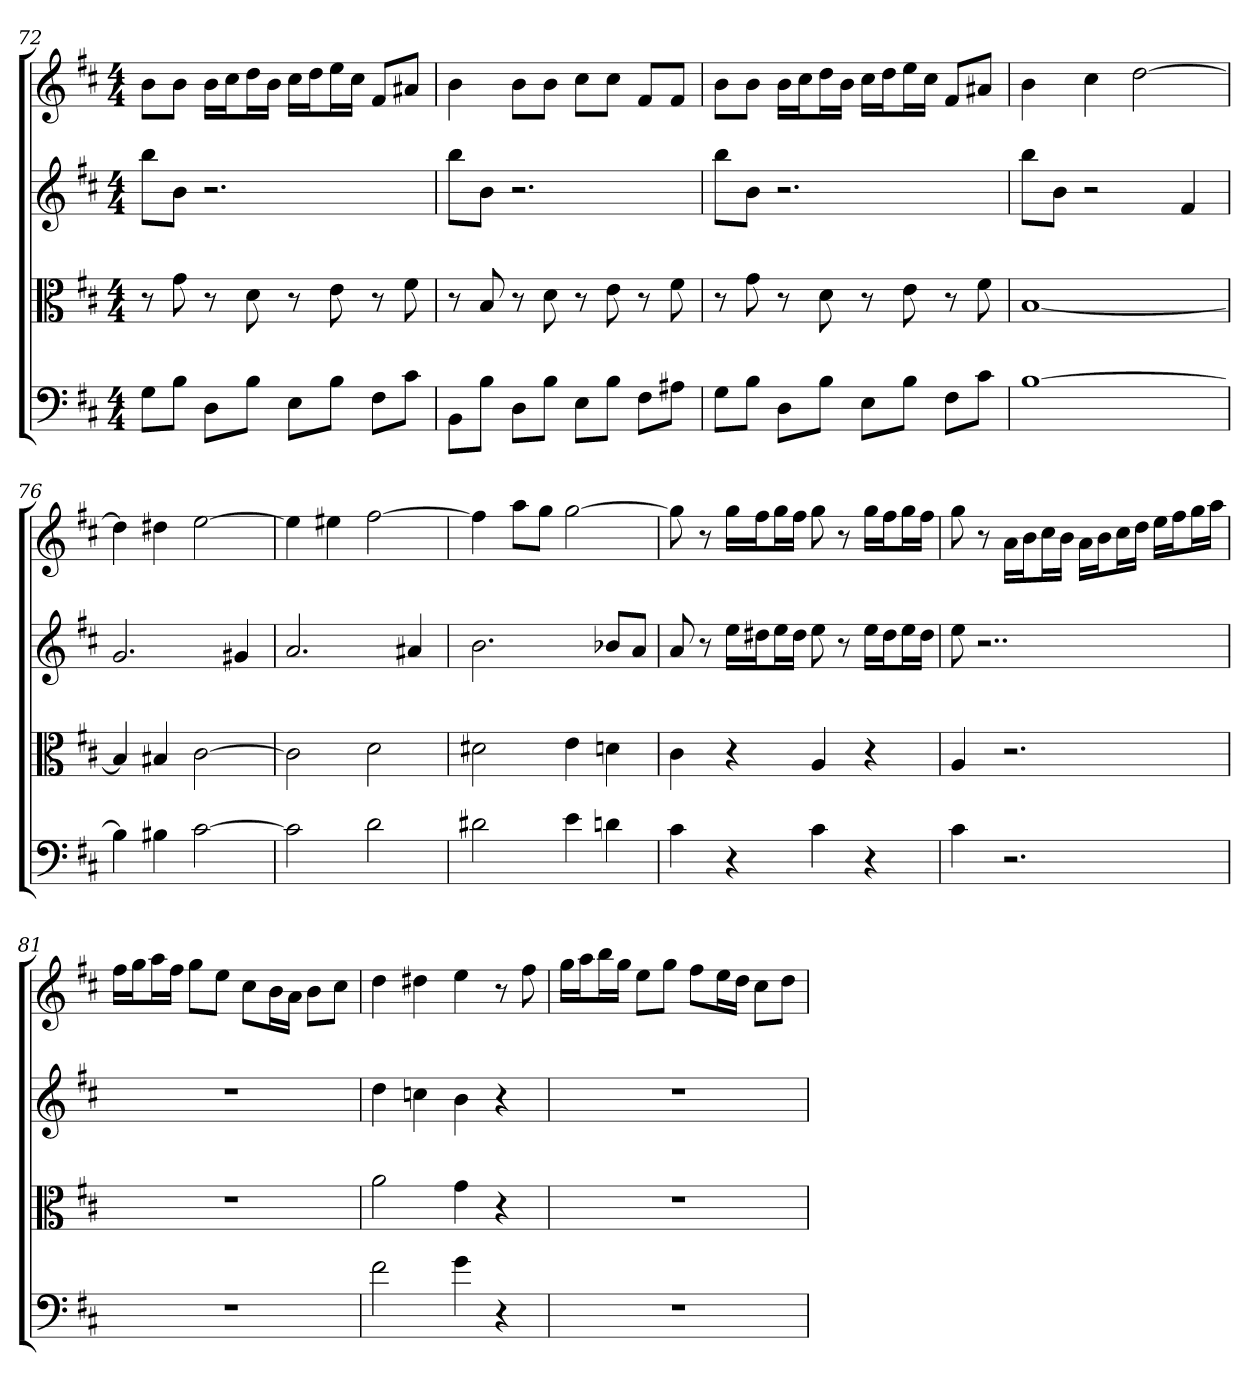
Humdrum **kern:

**kern	**kern	**kern	**kern
*part4	*part3	*part2	*part1
*staff4	*staff3	*staff2	*staff1
*clefF4	*clefC3	*	*
*k[f#c#]	*k[f#c#]	*k[f#c#]	*k[f#c#]
*D:	*D:	*D:	*D:
*M4/4	*M4/4	*M4/4	*M4/4
=72	=72	=72	=72
8G\L	8r	8bbL	8bL
8B\J	8g	8bJ	8bJ
8D\L	8r	2.r	16bLL
.	.	.	16cc#J
8B\J	8d	.	16ddL
.	.	.	16bJJ
8E\L	8r	.	16cc#LL
.	.	.	16ddJ
8B\J	8e	.	16eeL
.	.	.	16cc#JJ
8F#\L	8r	.	8f#L
8c#\J	8f#	.	8a#XJ
=73	=73	=73	=73
8BB\L	8r	8bbL	4b
8B\J	8B	8bJ	.
8D\L	8r	2.r	8bL
8B\J	8d	.	8bJ
8E\L	8r	.	8cc#L
8B\J	8e	.	8cc#J
8F#\L	8r	.	8f#L
8A#X\J	8f#	.	8f#J
=74	=74	=74	=74
8G\L	8r	8bbL	8bL
8B\J	8g	8bJ	8bJ
8D\L	8r	2.r	16bLL
.	.	.	16cc#J
8B\J	8d	.	16ddL
.	.	.	16bJJ
8E\L	8r	.	16cc#LL
.	.	.	16ddJ
8B\J	8e	.	16eeL
.	.	.	16cc#JJ
8F#\L	8r	.	8f#L
8c#\J	8f#	.	8a#XJ
=75	=75	=75	=75
[1B	[1B	8bbL	4b
.	.	8bJ	.
.	.	2r	4cc#
.	.	.	[2dd
.	.	4f#	.
=76	=76	=76	=76
4B]	4B]	2.g	4dd]
4B#X	4B#X	.	4dd#X
[2c#	[2c#	.	[2ee
.	.	4g#X	.
=77	=77	=77	=77
2c#]	2c#]	2.a	4ee]
.	.	.	4ee#X
2d	2d	.	[2ff#
.	.	4a#X	.
=78	=78	=78	=78
2d#X	2d#X	2.b	4ff#]
.	.	.	8aaL
.	.	.	8ggJ
4e	4e	.	[2gg
4dn	4dn	8b-XL	.
.	.	8aJ	.
=79	=79	=79	=79
4c#	4c#	8a	8gg]
.	.	8r	8r
4r	4r	16eeLL	16ggLL
.	.	16dd#XJ	16ff#J
.	.	16eeL	16ggL
.	.	16dd#JJ	16ff#JJ
4c#	4A	8ee	8gg
.	.	8r	8r
4r	4r	16eeLL	16ggLL
.	.	16dd#J	16ff#J
.	.	16eeL	16ggL
.	.	16dd#JJ	16ff#JJ
=80	=80	=80	=80
4c#	4A	8ee	8gg
.	.	2..r	8r
2.r	2.r	.	16aLL
.	.	.	16bJ
.	.	.	16cc#L
.	.	.	16bJJ
.	.	.	16aLL
.	.	.	16bJ
.	.	.	16cc#L
.	.	.	16ddJJ
.	.	.	16eeLL
.	.	.	16ff#J
.	.	.	16ggL
.	.	.	16aaJJ
=81	=81	=81	=81
1r	1r	1r	16ff#LL
.	.	.	16ggJ
.	.	.	16aaL
.	.	.	16ff#JJ
.	.	.	8ggL
.	.	.	8eeJ
.	.	.	8cc#L
.	.	.	16bL
.	.	.	16aJJ
.	.	.	8bL
.	.	.	8cc#J
=82	=82	=82	=82
2f#	2a	4dd	4dd
.	.	4ccn	4dd#X
4g	4g	4b	4ee
4r	4r	4r	8r
.	.	.	8ff#
=83	=83	=83	=83
1r	1r	1r	16ggLL
.	.	.	16aaJ
.	.	.	16bbL
.	.	.	16ggJJ
.	.	.	8eeL
.	.	.	8ggJ
.	.	.	8ff#L
.	.	.	16eeL
.	.	.	16ddJJ
.	.	.	8cc#L
.	.	.	8ddJ
=	=	=	=
*-	*-	*-	*-
